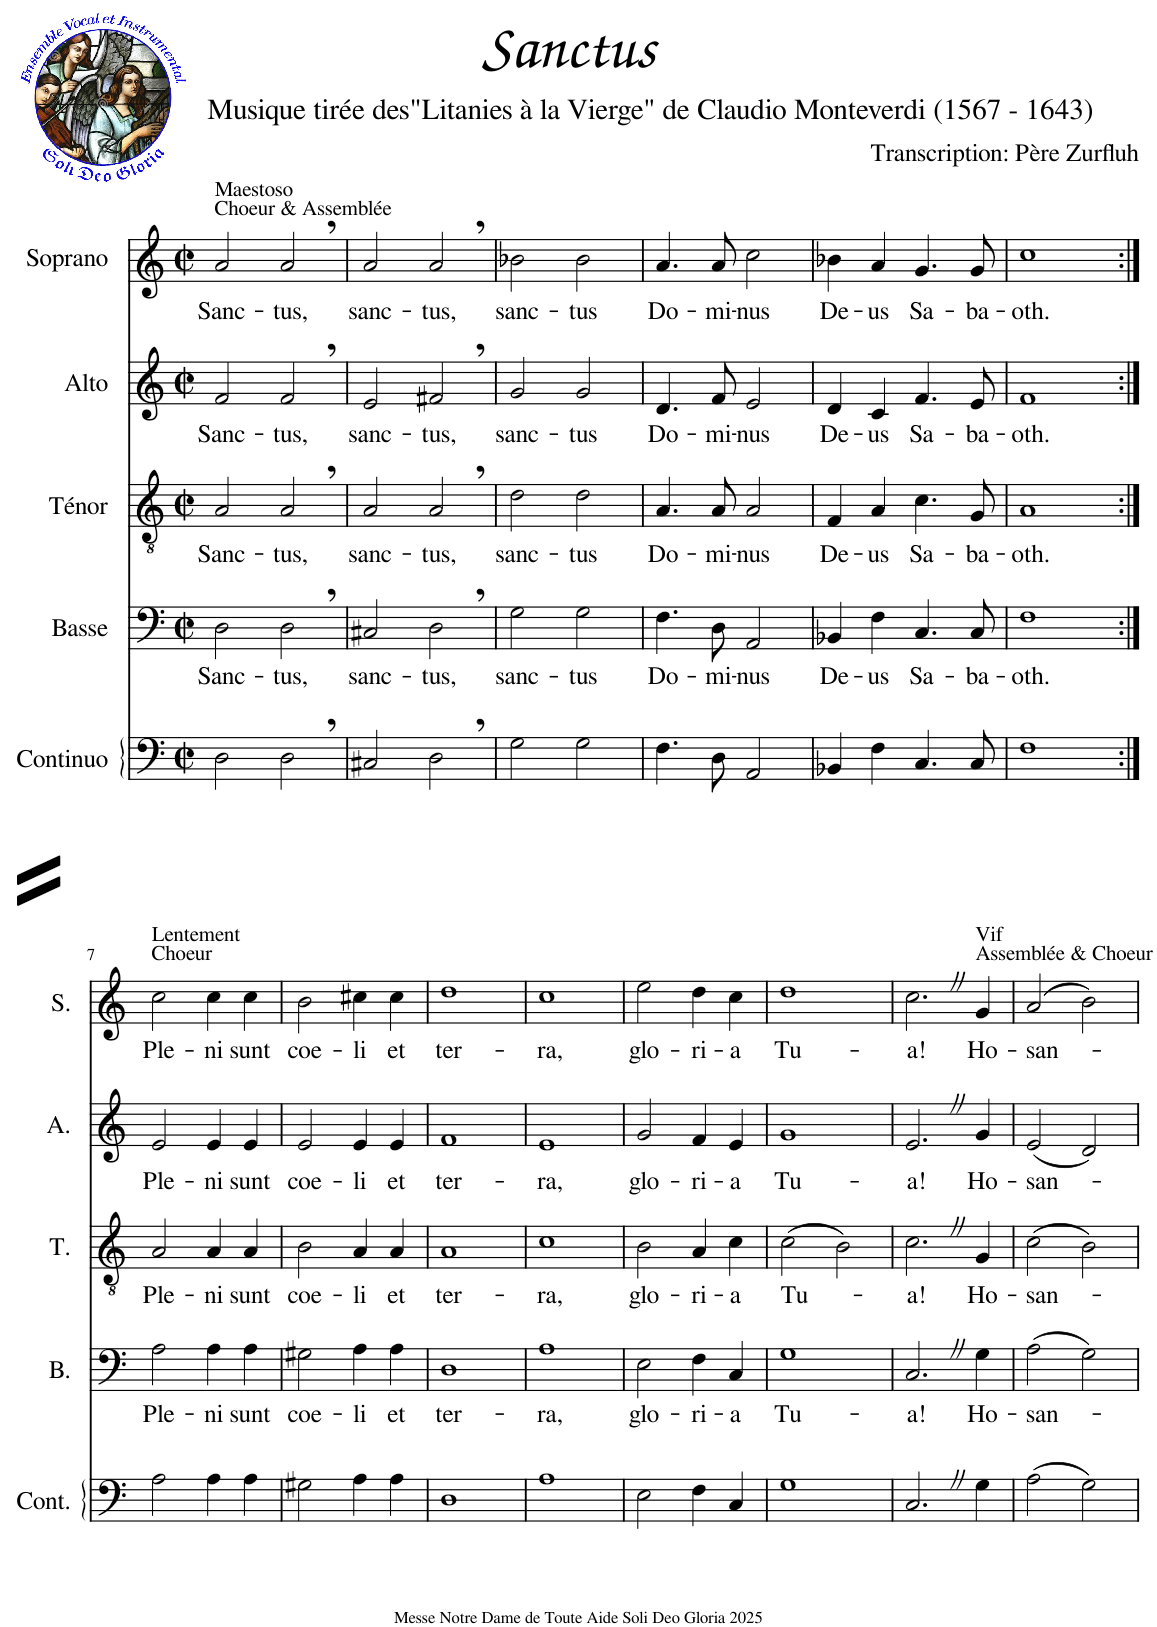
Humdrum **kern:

**kern	**kern	**text	**kern	**text	**kern	**text	**kern	**text
*part5	*part4	*part4	*part3	*part3	*part2	*part2	*part1	*part1
*staff5	*staff4	*staff4	*staff3	*staff3	*staff2	*staff2	*staff1	*staff1
*I"Continuo	*I"Basse	*	*I"Ténor	*	*I"Alto	*	*I"Soprano	*
*I'Cont.	*I'B.	*	*I'T.	*	*I'A.	*	*I'S.	*
*clefF4	*clefF4	*	*clefGv2	*	*clefG2	*	*clefG2	*
*k[]	*k[]	*	*k[]	*	*k[]	*	*k[]	*
*M2/2	*M2/2	*	*M2/2	*	*M2/2	*	*M2/2	*
*met(c|)	*met(c|)	*	*met(c|)	*	*met(c|)	*	*met(c|)	*
=1	=1	=1	=1	=1	=1	=1	=1	=1
!	!	!	!	!	!	!	!LO:TX:a:t=Choeur & Assemblée	!
!	!	!	!	!	!	!	!LO:TX:a:t=Maestoso	!
!	!	!LO:LY:b	!	!LO:LY:b	!	!LO:LY:b	!	!LO:LY:b
2D\	2D\	Sanc-	2A/	Sanc-	2f/	Sanc-	2a/	Sanc-
!	!	!LO:LY:b	!	!LO:LY:b	!	!LO:LY:b	!	!LO:LY:b
2D,\	2D,\	-tus,	2A,/	-tus,	2f,/	-tus,	2a,/	-tus,
=2	=2	=2	=2	=2	=2	=2	=2	=2
!	!	!LO:LY:b	!	!LO:LY:b	!	!LO:LY:b	!	!LO:LY:b
2C#X/	2C#X/	sanc-	2A/	sanc-	2e/	sanc-	2a/	sanc-
!	!	!LO:LY:b	!	!LO:LY:b	!	!LO:LY:b	!	!LO:LY:b
2D,\	2D,\	-tus,	2A,/	-tus,	2f#X,/	-tus,	2a,/	-tus,
=3	=3	=3	=3	=3	=3	=3	=3	=3
!	!	!LO:LY:b	!	!LO:LY:b	!	!LO:LY:b	!	!LO:LY:b
2G\	2G\	sanc-	2d\	sanc-	2g/	sanc-	2b-X\	sanc-
!	!	!LO:LY:b	!	!LO:LY:b	!	!LO:LY:b	!	!LO:LY:b
2G\	2G\	-tus	2d\	-tus	2g/	-tus	2b-\	-tus
=4	=4	=4	=4	=4	=4	=4	=4	=4
!	!	!LO:LY:b	!	!LO:LY:b	!	!LO:LY:b	!	!LO:LY:b
4.F\	4.F\	Do-	4.A/	Do-	4.d/	Do-	4.a/	Do-
!	!	!LO:LY:b	!	!LO:LY:b	!	!LO:LY:b	!	!LO:LY:b
8D\	8D\	-mi-	8A/	-mi-	8f/	-mi-	8a/	-mi-
!	!	!LO:LY:b	!	!LO:LY:b	!	!LO:LY:b	!	!LO:LY:b
2AA/	2AA/	-nus	2A/	-nus	2e/	-nus	2cc\	-nus
=5	=5	=5	=5	=5	=5	=5	=5	=5
!	!	!LO:LY:b	!	!LO:LY:b	!	!LO:LY:b	!	!LO:LY:b
4BB-X/	4BB-X/	De-	4F/	De-	4d/	De-	4b-X\	De-
!	!	!LO:LY:b	!	!LO:LY:b	!	!LO:LY:b	!	!LO:LY:b
4F\	4F\	-us	4A/	-us	4c/	-us	4a/	-us
!	!	!LO:LY:b	!	!LO:LY:b	!	!LO:LY:b	!	!LO:LY:b
4.C/	4.C/	Sa-	4.c\	Sa-	4.f/	Sa-	4.g/	Sa-
!	!	!LO:LY:b	!	!LO:LY:b	!	!LO:LY:b	!	!LO:LY:b
8C/	8C/	-ba-	8G/	-ba-	8e/	-ba-	8g/	-ba-
=6	=6	=6	=6	=6	=6	=6	=6	=6
!	!	!LO:LY:b	!	!LO:LY:b	!	!LO:LY:b	!	!LO:LY:b
1F	1F	-oth.	1A	-oth.	1f	-oth.	1cc	-oth.
!!LO:LB:g=z
=7:|!	=7:|!	=7:|!	=7:|!	=7:|!	=7:|!	=7:|!	=7:|!	=7:|!
!	!	!	!	!	!	!	!LO:TX:a:t=Choeur	!
!	!	!	!	!	!	!	!LO:TX:a:t=Lentement	!
!	!	!LO:LY:b	!	!LO:LY:b	!	!LO:LY:b	!	!LO:LY:b
2A\	2A\	Ple-	2A/	Ple-	2e/	Ple-	2cc\	Ple-
!	!	!LO:LY:b	!	!LO:LY:b	!	!LO:LY:b	!	!LO:LY:b
4A\	4A\	-ni	4A/	-ni	4e/	-ni	4cc\	-ni
!	!	!LO:LY:b	!	!LO:LY:b	!	!LO:LY:b	!	!LO:LY:b
4A\	4A\	sunt	4A/	sunt	4e/	sunt	4cc\	sunt
=8	=8	=8	=8	=8	=8	=8	=8	=8
!	!	!LO:LY:b	!	!LO:LY:b	!	!LO:LY:b	!	!LO:LY:b
2G#X\	2G#X\	coe-	2B\	coe-	2e/	coe-	2b\	coe-
!	!	!LO:LY:b	!	!LO:LY:b	!	!LO:LY:b	!	!LO:LY:b
4A\	4A\	-li	4A/	-li	4e/	-li	4cc#X\	-li
!	!	!LO:LY:b	!	!LO:LY:b	!	!LO:LY:b	!	!LO:LY:b
4A\	4A\	et	4A/	et	4e/	et	4cc#\	et
=9	=9	=9	=9	=9	=9	=9	=9	=9
!	!	!LO:LY:b	!	!LO:LY:b	!	!LO:LY:b	!	!LO:LY:b
1D	1D	ter-	1A	ter-	1f	ter-	1dd	ter-
=10	=10	=10	=10	=10	=10	=10	=10	=10
!	!	!LO:LY:b	!	!LO:LY:b	!	!LO:LY:b	!	!LO:LY:b
1A	1A	-ra,	1c	-ra,	1e	-ra,	1cc	-ra,
=11	=11	=11	=11	=11	=11	=11	=11	=11
!	!	!LO:LY:b	!	!LO:LY:b	!	!LO:LY:b	!	!LO:LY:b
2E\	2E\	glo-	2B\	glo-	2g/	glo-	2ee\	glo-
!	!	!LO:LY:b	!	!LO:LY:b	!	!LO:LY:b	!	!LO:LY:b
4F\	4F\	-ri-	4A/	-ri-	4f/	-ri-	4dd\	-ri-
!	!	!LO:LY:b	!	!LO:LY:b	!	!LO:LY:b	!	!LO:LY:b
4C/	4C/	-a	4c\	-a	4e/	-a	4cc\	-a
=12	=12	=12	=12	=12	=12	=12	=12	=12
!	!	!LO:LY:b	!	!LO:LY:b	!	!LO:LY:b	!	!LO:LY:b
1G	1G	Tu-	(2c\	Tu-	1g	Tu-	1dd	Tu-
.	.	.	2B\)	.	.	.	.	.
=13	=13	=13	=13	=13	=13	=13	=13	=13
!	!	!LO:LY:b	!	!LO:LY:b	!	!LO:LY:b	!	!LO:LY:b
2.CZ/	2.CZ/	-a!	2.cZ\	-a!	2.eZ/	-a!	2.ccZ\	-a!
!	!	!	!	!	!	!	!LO:TX:a:t=Assemblée & Choeur	!
!	!	!	!	!	!	!	!LO:TX:a:t=Vif	!
!	!	!LO:LY:b	!	!LO:LY:b	!	!LO:LY:b	!	!LO:LY:b
4G\	4G\	Ho-	4G/	Ho-	4g/	Ho-	4g/	Ho-
=14	=14	=14	=14	=14	=14	=14	=14	=14
!	!	!LO:LY:b	!	!LO:LY:b	!	!LO:LY:b	!	!LO:LY:b
(2A\	(2A\	-san-	(2c\	-san-	(2e/	-san-	(2a/	-san-
2G\)	2G\)	.	2B\)	.	2d/)	.	2b\)	.
=	=	=	=	=	=	=	=	=
*-	*-	*-	*-	*-	*-	*-	*-	*-
